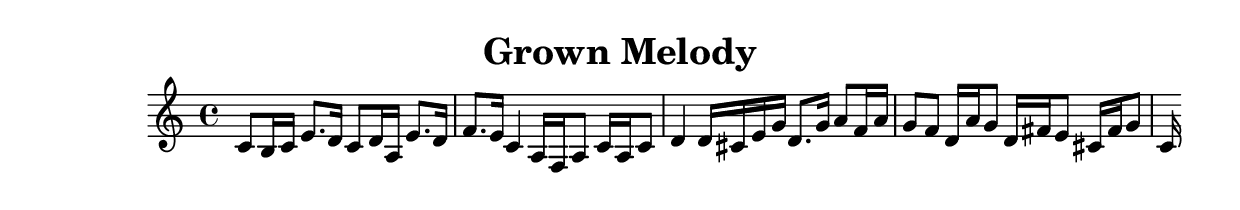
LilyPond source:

\header{title = "Grown Melody"}

\score{
\absolute {
 c'8 b16 c'16 e'8. d'16 c'8 d'16 a16 e'8. d'16 f'8. e'16 c'4 a16 f16 a8 c'16 a16 c'8 d'4 d'16 cis'16 e'16 g'16 d'8. g'16 a'8 f'16 a'16 g'8 f'8 d'16 a'16 g'8 d'16 fis'16 e'8 cis'16 fis'16 g'8 c'16

}
\midi{}
\layout{}
}
